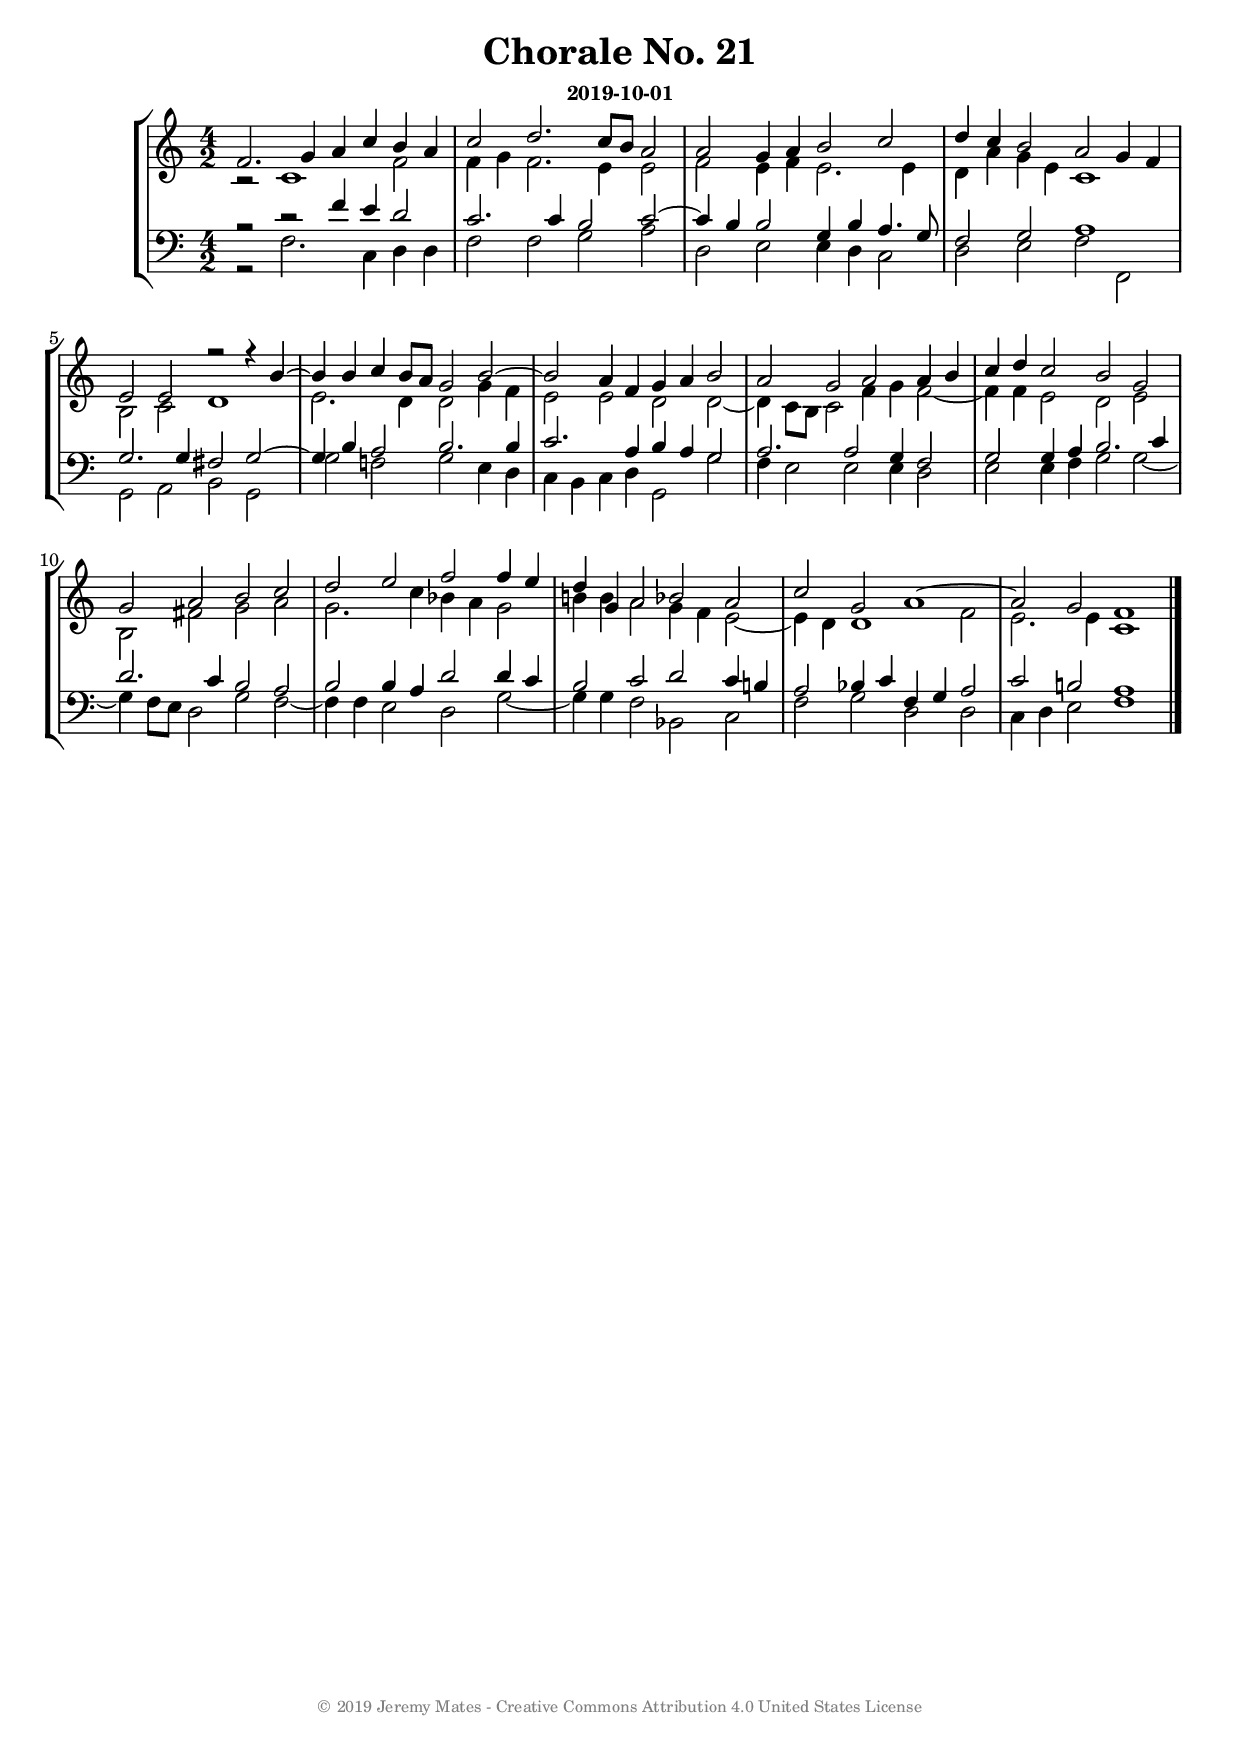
%%%%%%%%%%%%%%%%%%%%%%%%%%%%%%%%%%%%%%%%%%%%%%%%%%%%%%%%%%%%%%%%%%%%%%%%%%%%%%
%                                                                            %
% LilyPond engraving system - http://www.lilypond.org/                       %

\version "2.18.2"

\header {
  title       = "Chorale No. 21"
  subsubtitle = "2019-10-01"
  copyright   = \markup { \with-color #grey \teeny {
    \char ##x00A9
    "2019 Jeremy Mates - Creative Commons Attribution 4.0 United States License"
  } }
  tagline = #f
}

tempoandetc = {
  \set Score.tempoHideNote = ##t
  \accidentalStyle "neo-modern"
  \time 4/2
  \tempo 4=132
}

%                                                                            %
%%%%%%%%%%%%%%%%%%%%%%%%%%%%%%%%%%%%%%%%%%%%%%%%%%%%%%%%%%%%%%%%%%%%%%%%%%%%%%
%                                                                            %

sopa = \relative g' {
  f2. g4 a c b a
  c2 d2. c8 b a2
  a2 g4 a b2 c
  d4 c b2 a g4 f

  e2 e r2 r4 b'4~
  b4 b c b8 a g2 b~
  b2 a4 f g a b2
  a2 g a a4 b

  c4 d c2 b g
  g2 a b c
  d2 e f f4 e
  d4 g, a2 bes a2

  c2 g a1~
  a2 g f1
}

altoa = \relative d' {
  r2 c1 f2
  f4 g f2. e4 e2
  f2 e4 f e2. e4
  d4 a' g e4 c1

  b2 c d1
  e2. d4 d2 g4 f
  e2 e d d~
  d4 c8 b c2 f4 g f2~

  f4 f e2 d e
  b2 fis' g a
  g2. c4 bes a g2
  b4 b a2 g4 f e2~

  e4 d d1 f2
  e2. e4 c1
}

tenora = \relative c' {
  r2 r2 f4 e d2
  c2. c4 b2 c2~
  c4 b b2 g4 b a4. g8
  f2 g a1

  g2. g4 fis2 g~
  g4 b a2 b2. b4
  c2. a4 b a g2
  a2. a2 g4 f2

  g2 g4 a b2. c4
  d2. c4 b2 a
  b2 b4 a d2 d4 c
  b2 c d c4 b

  a2 bes4 c f, g a2
  c2 b a1
}

bassa = \relative f {
  r2 f2. c4 d d
  f2 f g a
  d,2 e2 e4 d4 c2
  d2 e f f,

  g2 a b g
  g'2 f g2 e4 d
  c4 b c d g,2 g'
  f4 e2 e e4 d2

  e2 e4 f g2 g~
  g4 f8 e d2 g f~
  f4 f e2 d g~
  g4 g f2 bes, c

  f2 g d d
  c4 d e2 f1
}

%                                                                            %
%%%%%%%%%%%%%%%%%%%%%%%%%%%%%%%%%%%%%%%%%%%%%%%%%%%%%%%%%%%%%%%%%%%%%%%%%%%%%%
%                                                                            %
% MIDI                                                                       %

msop = \new Voice {
  \set Staff.midiInstrument = #"harpsichord"
  \tempoandetc
  \sopa
}
malto = \new Voice {
  \set Staff.midiInstrument = #"harpsichord"
  \tempoandetc
  \altoa
}
mtenor = \new Voice {
  \set Staff.midiInstrument = #"harpsichord"
  \tempoandetc 
  \tenora
}
mbass = \new Voice {
  \set Staff.midiInstrument = #"harpsichord"
  \tempoandetc 
  \bassa
}

%                                                                            %
%%%%%%%%%%%%%%%%%%%%%%%%%%%%%%%%%%%%%%%%%%%%%%%%%%%%%%%%%%%%%%%%%%%%%%%%%%%%%%
%                                                                            %
% SCORE                                                                      %

ssop = \new Voice {
  \voiceOne
  \tempoandetc 
  \sopa
  \bar "|."
}

salto = \new Voice {
  \voiceTwo
  \tempoandetc 
  \altoa
  \bar "|."
}

stenor = \new Voice {
  \voiceThree
  \tempoandetc 
  \tenora
  \bar "|."
}

sbass = \new Voice {
  \voiceFour
  \tempoandetc 
  \bassa
  \bar "|."
}

upper = {
  \set Staff.printPartCombineTexts = ##f
  \partcombine \ssop \salto
}

lower = {
  \clef bass
  \set Staff.printPartCombineTexts = ##f
  \partcombine \stenor \sbass
}

%                                                                            %
%%%%%%%%%%%%%%%%%%%%%%%%%%%%%%%%%%%%%%%%%%%%%%%%%%%%%%%%%%%%%%%%%%%%%%%%%%%%%%
%                                                                            %

thescore = {
 << \new StaffGroup
   << \new Staff \upper
      \new Staff \lower
   >>
 >>
}

themidi = {
 <<
  \set Score.midiChannelMapping = #'staff
  \new Staff = "soprano" \msop
  \new Staff = "alto" \malto
  \new Staff = "tenor" \mtenor
  \new Staff = "bass" \mbass
 >>
}

\score {
  \thescore
  \layout { }
}

\score {
  \themidi
  \midi { }
}

%                                                                            %
%%%%%%%%%%%%%%%%%%%%%%%%%%%%%%%%%%%%%%%%%%%%%%%%%%%%%%%%%%%%%%%%%%%%%%%%%%%%%%
